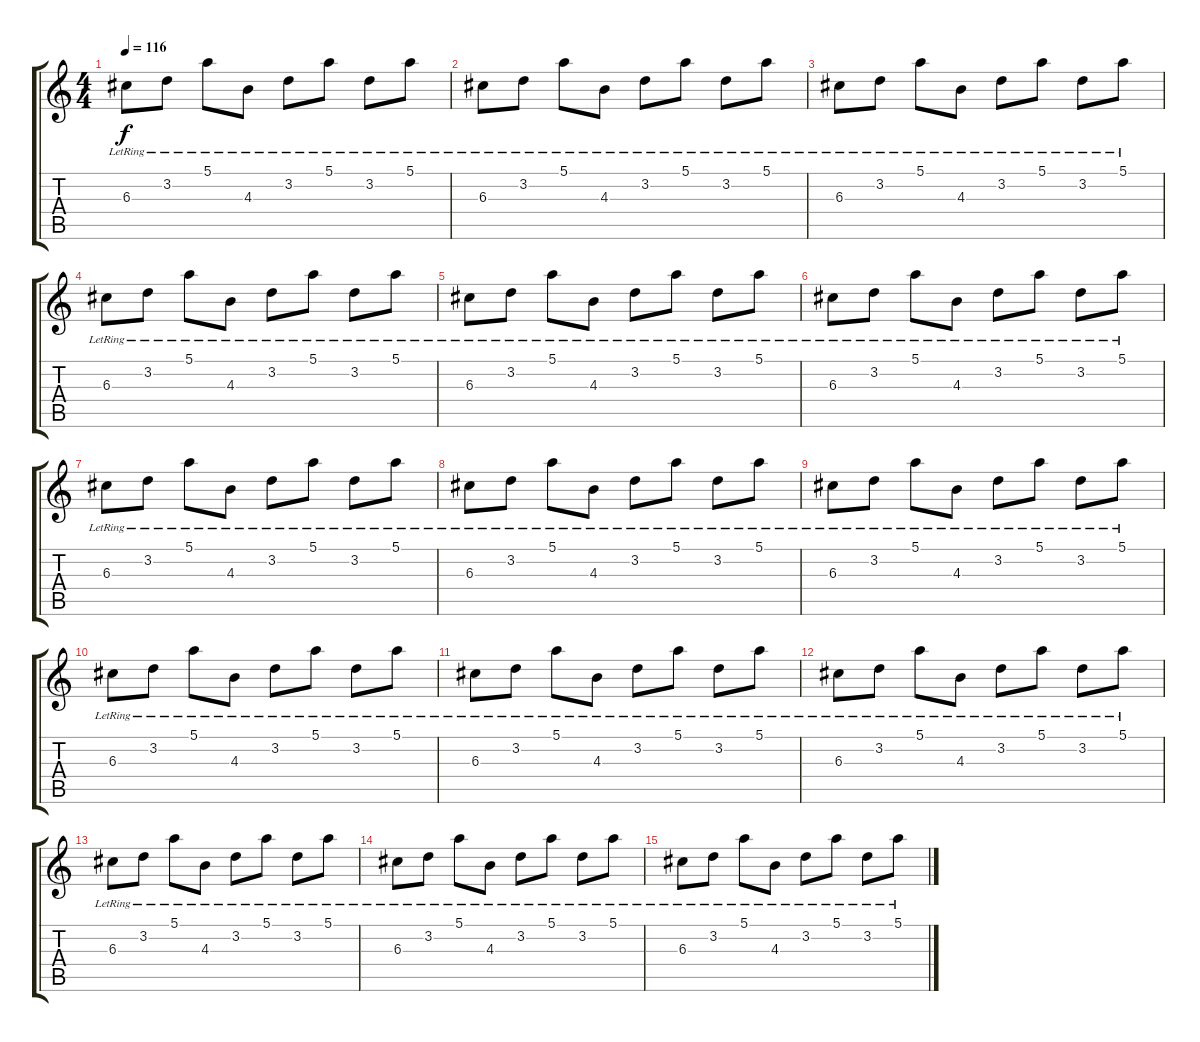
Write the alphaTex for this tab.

\track "" {instrument electricguitarjazz}
\staff {score tabs}
\tuning (E4 B3 G3 D3 A2 E2) {hide}
\ts (4 4)
\tempo 116
\clef g2
\ks c
6.3{lr}.8{dy f} 3.2{lr}.8 5.1{lr}.8 4.3{lr}.8 3.2{lr}.8 5.1{lr}.8 3.2{lr}.8 5.1{lr}.8 |
6.3{lr}.8 3.2{lr}.8 5.1{lr}.8 4.3{lr}.8 3.2{lr}.8 5.1{lr}.8 3.2{lr}.8 5.1{lr}.8 |
6.3{lr}.8 3.2{lr}.8 5.1{lr}.8 4.3{lr}.8 3.2{lr}.8 5.1{lr}.8 3.2{lr}.8 5.1{lr}.8 |
6.3{lr}.8 3.2{lr}.8 5.1{lr}.8 4.3{lr}.8 3.2{lr}.8 5.1{lr}.8 3.2{lr}.8 5.1{lr}.8 |
6.3{lr}.8 3.2{lr}.8 5.1{lr}.8 4.3{lr}.8 3.2{lr}.8 5.1{lr}.8 3.2{lr}.8 5.1{lr}.8 |
6.3{lr}.8 3.2{lr}.8 5.1{lr}.8 4.3{lr}.8 3.2{lr}.8 5.1{lr}.8 3.2{lr}.8 5.1{lr}.8 |
6.3{lr}.8 3.2{lr}.8 5.1{lr}.8 4.3{lr}.8 3.2{lr}.8 5.1{lr}.8 3.2{lr}.8 5.1{lr}.8 |
6.3{lr}.8{volume 10} 3.2{lr}.8 5.1{lr}.8 4.3{lr}.8 3.2{lr}.8 5.1{lr}.8 3.2{lr}.8 5.1{lr}.8 |
6.3{lr}.8{volume 8} 3.2{lr}.8 5.1{lr}.8 4.3{lr}.8 3.2{lr}.8 5.1{lr}.8 3.2{lr}.8 5.1{lr}.8 |
6.3{lr}.8{volume 6} 3.2{lr}.8 5.1{lr}.8 4.3{lr}.8 3.2{lr}.8 5.1{lr}.8 3.2{lr}.8 5.1{lr}.8 |
6.3{lr}.8{volume 5} 3.2{lr}.8 5.1{lr}.8 4.3{lr}.8 3.2{lr}.8 5.1{lr}.8 3.2{lr}.8 5.1{lr}.8 |
6.3{lr}.8{volume 3} 3.2{lr}.8 5.1{lr}.8 4.3{lr}.8 3.2{lr}.8 5.1{lr}.8 3.2{lr}.8 5.1{lr}.8 |
6.3{lr}.8{volume 2} 3.2{lr}.8 5.1{lr}.8 4.3{lr}.8 3.2{lr}.8 5.1{lr}.8 3.2{lr}.8 5.1{lr}.8 |
6.3{lr}.8 3.2{lr}.8 5.1{lr}.8 4.3{lr}.8 3.2{lr}.8 5.1{lr}.8 3.2{lr}.8 5.1{lr}.8 |
6.3{lr}.8 3.2{lr}.8 5.1{lr}.8 4.3{lr}.8 3.2{lr}.8 5.1{lr}.8 3.2{lr}.8 5.1{lr}.8
